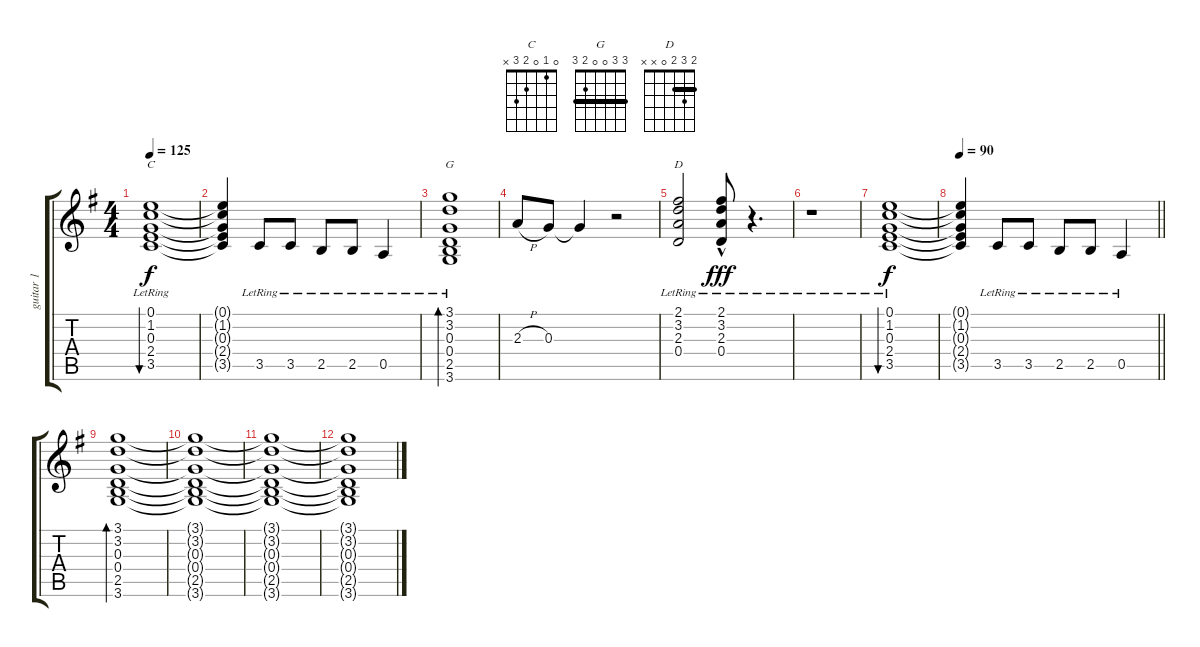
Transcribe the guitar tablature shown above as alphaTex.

\track ("guitar 1" "guitar 1") {instrument electricguitarjazz}
\staff {score tabs}
\tuning (E4 B3 G3 D3 A2 E2) {hide}
\chord ("C" 0 1 0 2 3 x)
\chord ("G" 3 3 0 0 2 3) {barre 3}
\chord ("D" 2 3 2 0 x x) {barre 2}
\ts (4 4)
\tempo 125
\clef g2
\ks g
(0.1{lr} 1.2{lr} 0.3{lr} 2.4{lr} 3.5{lr}).1{bu 30 ch "C" dy f} |
(0.1{t} 1.2{t} 0.3{t} 2.4{t} 3.5{t}).4 3.5{lr}.8 3.5{lr}.8 2.5{lr}.8 2.5{lr}.8 0.5{lr}.4 |
(3.1{lr} 3.2{lr} 0.3{lr} 0.4{lr} 2.5{lr} 3.6{lr}).1{bd 30 ch "G"} |
2.3{h}.8 0.3.8 0.3{t}.4 r.2 |
(2.1{lr} 3.2{lr} 2.3{lr} 0.4{lr}).2{ch "D"} (2.1{hac lr} 3.2{hac lr} 2.3{hac lr} 0.4{hac lr}).8{dy fff} r.4{d} |
r.1 |
(0.1{lr} 1.2{lr} 0.3{lr} 2.4{lr} 3.5{lr}).1{bu 30 dy f} |
\tempo 90
\barLineRight lightlight
(0.1{t} 1.2{t} 0.3{t} 2.4{t} 3.5{t}).4 3.5{lr}.8 3.5{lr}.8 2.5{lr}.8 2.5{lr}.8 0.5{lr}.4 |
(3.1 3.2 0.3 0.4 2.5 3.6).1{bd 30} |
(3.1{t} 3.2{t} 0.3{t} 0.4{t} 2.5{t} 3.6{t}).1 |
(3.1{t} 3.2{t} 0.3{t} 0.4{t} 2.5{t} 3.6{t}).1 |
(3.1{t} 3.2{t} 0.3{t} 0.4{t} 2.5{t} 3.6{t}).1
